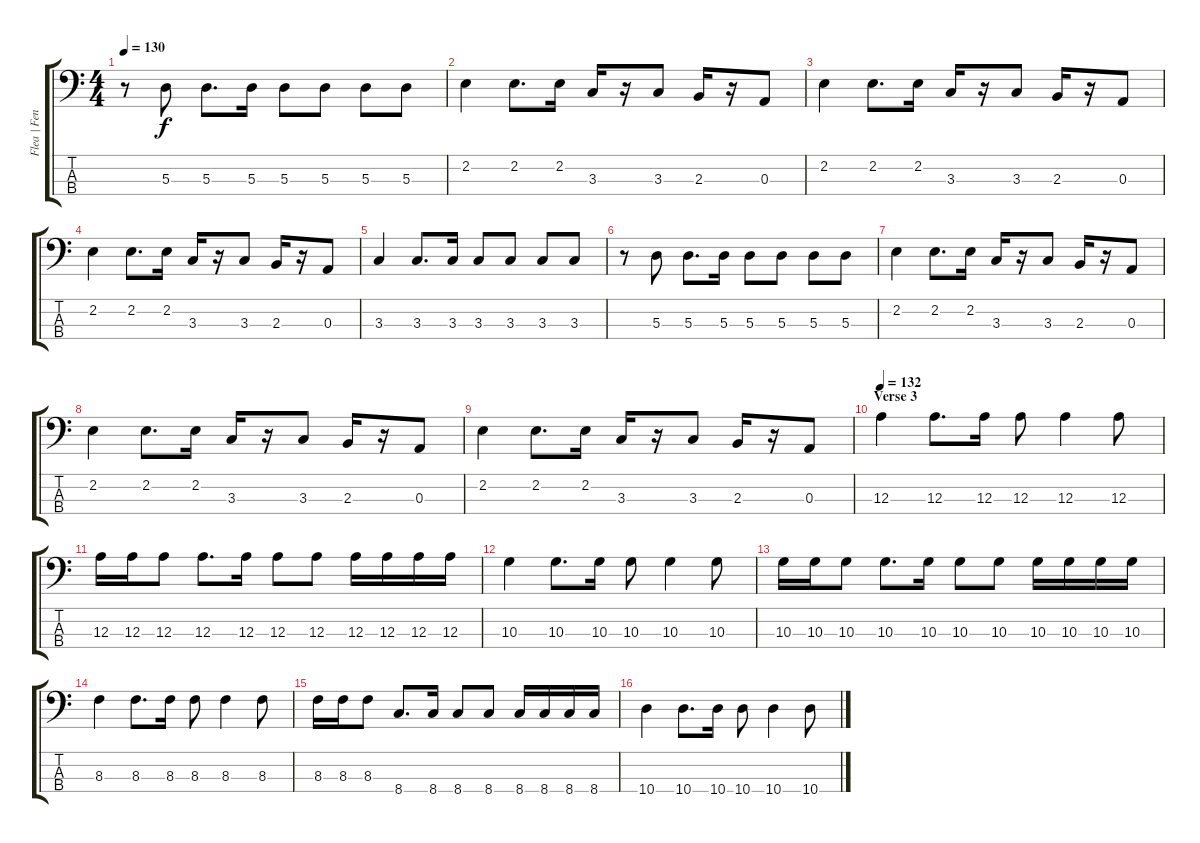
\track ("Flea | Fender Shell Pink Jazz | Bass" "Flea | Fen") {instrument electricbasspick}
\staff {score tabs}
\tuning (G2 D2 A1 E1) {hide}
\ts (4 4)
\tempo 130
\clef f4
\ks c
r.8{dy f} 5.3.8 5.3.8{d} 5.3.16 5.3.8 5.3.8 5.3.8 5.3.8 |
2.2.4 2.2.8{d} 2.2.16 3.3.16 r.16 3.3.8 2.3.16 r.16 0.3.8 |
2.2.4 2.2.8{d} 2.2.16 3.3.16 r.16 3.3.8 2.3.16 r.16 0.3.8 |
2.2.4 2.2.8{d} 2.2.16 3.3.16 r.16 3.3.8 2.3.16 r.16 0.3.8 |
3.3.4 3.3.8{d} 3.3.16 3.3.8 3.3.8 3.3.8 3.3.8 |
r.8 5.3.8 5.3.8{d} 5.3.16 5.3.8 5.3.8 5.3.8 5.3.8 |
2.2.4 2.2.8{d} 2.2.16 3.3.16 r.16 3.3.8 2.3.16 r.16 0.3.8 |
2.2.4 2.2.8{d} 2.2.16 3.3.16 r.16 3.3.8 2.3.16 r.16 0.3.8 |
2.2.4 2.2.8{d} 2.2.16 3.3.16 r.16 3.3.8 2.3.16 r.16 0.3.8 |
\section ("" "Verse 3")
\tempo 132
12.3.4 12.3.8{d} 12.3.16 12.3.8 12.3.4 12.3.8 |
12.3.16 12.3.16 12.3.8 12.3.8{d} 12.3.16 12.3.8 12.3.8 12.3.16 12.3.16 12.3.16 12.3.16 |
10.3.4 10.3.8{d} 10.3.16 10.3.8 10.3.4 10.3.8 |
10.3.16 10.3.16 10.3.8 10.3.8{d} 10.3.16 10.3.8 10.3.8 10.3.16 10.3.16 10.3.16 10.3.16 |
8.3.4 8.3.8{d} 8.3.16 8.3.8 8.3.4 8.3.8 |
8.3.16 8.3.16 8.3.8 8.4.8{d} 8.4.16 8.4.8 8.4.8 8.4.16 8.4.16 8.4.16 8.4.16 |
10.4.4 10.4.8{d} 10.4.16 10.4.8 10.4.4 10.4.8
